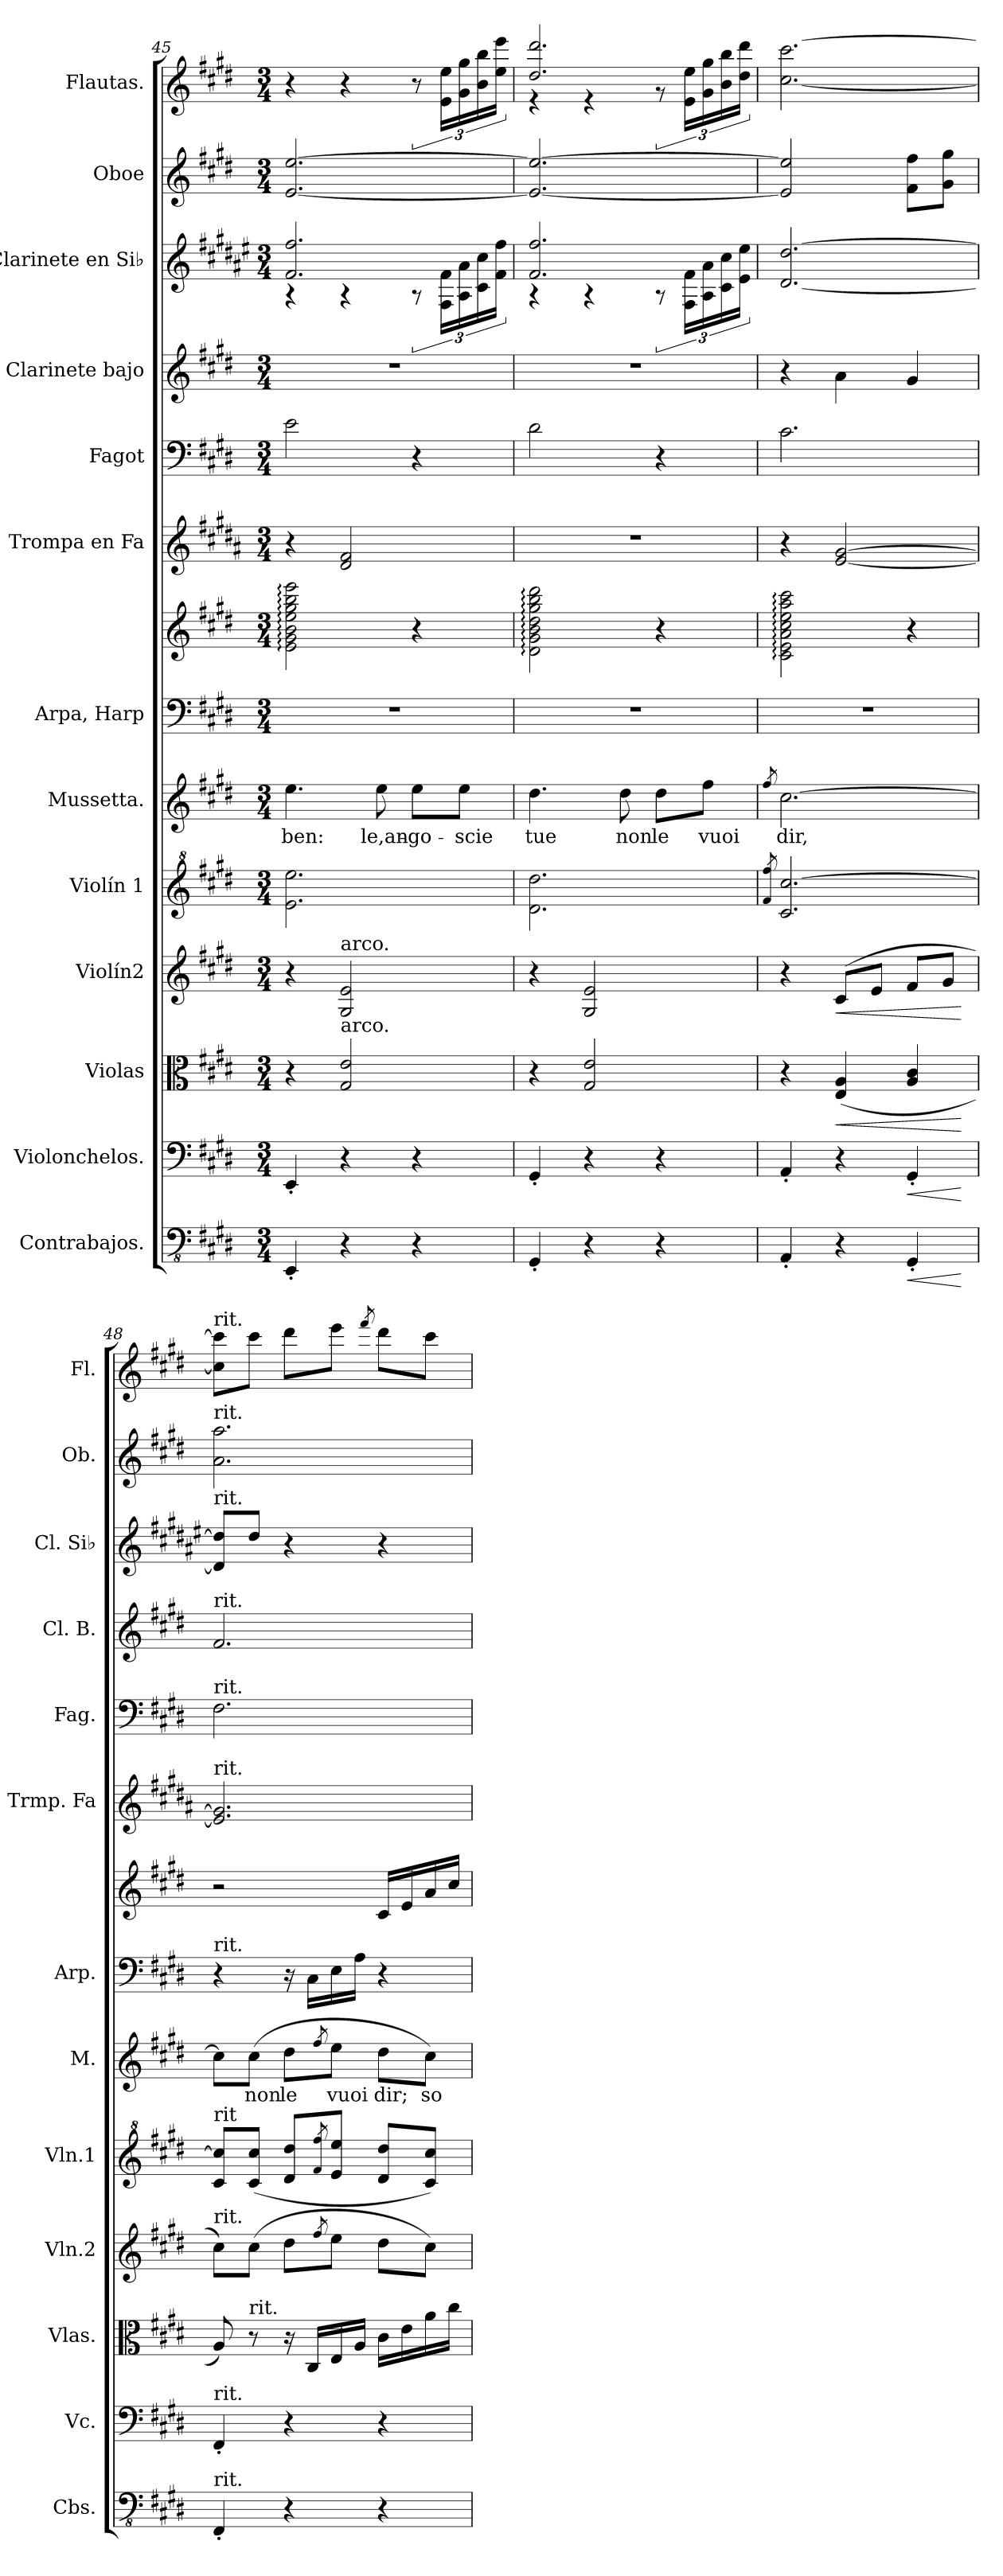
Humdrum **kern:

**kern	**dynam	**kern	**dynam	**kern	**dynam	**kern	**dynam	**kern	**kern	**text	**kern	**kern	**kern	**kern	**kern	**kern	**kern	**kern
*part13	*part13	*part12	*part12	*part11	*part11	*part10	*part10	*part9	*part8	*part8	*part7	*part7	*part6	*part5	*part4	*part3	*part2	*part1
*staff14	*staff14	*staff13	*staff13	*staff12	*staff12	*staff11	*staff11	*staff10	*staff9	*staff9	*staff8	*staff7	*staff6	*staff5	*staff4	*staff3	*staff2	*staff1
*I"Contrabajos.	*	*I"Violonchelos.	*	*I"Violas	*	*I"Violín2	*	*I"Violín 1	*I"Mussetta.	*	*I"Arpa, Harp	*	*I"Trompa en Fa	*I"Fagot	*I"Clarinete bajo	*I"Clarinete en Si♭	*I"Oboe	*I"Flautas.
*I'Cbs.	*	*I'Vc.	*	*I'Vlas.	*	*I'Vln.2	*	*I'Vln.1	*I'M.	*	*I'Arp.	*	*I'Trmp. Fa	*I'Fag.	*I'Cl. B.	*I'Cl. Si♭	*I'Ob.	*I'Fl.
*clefFv4	*	*clefF4	*	*clefC3	*	*clefG2	*	*clefG^2	*clefG2	*	*clefF4	*clefG2	*clefG2	*clefF4	*clefG2	*clefG2	*clefG2	*clefG2
*	*	*	*	*	*	*	*	*	*	*	*	*	*ITrd4c7	*	*ITrd8c14	*ITrd1c2	*	*
*k[f#c#g#d#]	*	*k[f#c#g#d#]	*	*k[f#c#g#d#]	*	*k[f#c#g#d#]	*	*k[f#c#g#d#]	*k[f#c#g#d#]	*	*k[f#c#g#d#]	*k[f#c#g#d#]	*k[f#c#g#d#]	*k[f#c#g#d#]	*k[f#c#g#d#]	*k[f#c#g#d#]	*k[f#c#g#d#]	*k[f#c#g#d#]
*M3/4	*	*M3/4	*	*M3/4	*	*M3/4	*	*M3/4	*M3/4	*	*M3/4	*M3/4	*M3/4	*M3/4	*M3/4	*M3/4	*M3/4	*M3/4
=45	=45	=45	=45	=45	=45	=45	=45	=45	=45	=45	=45	=45	=45	=45	=45	=45	=45	=45
!	!	!	!	!	!	!	!	!	!	!LO:LY:b	!	!	!	!	!	!	!	!
*	*	*	*	*	*	*	*	*	*	*	*	*	*	*	*	*^	*	*
4EEE'/	.	4EE'/	.	4r	.	4r	.	2.ee\ 2.eee\	4.ee\	ben:	2.r	2e\: 2g#\: 2b\: 2ee\: 2gg#\: 2bb\: 2eee\:	4r	2e\	2.r	2.e/ 2.ee/	4r	[2.e/ [2.ee/	4r
!	!	!	!	!	!	!LO:TX:a:t=arco.	!	!	!	!	!	!	!	!	!	!	!	!	!
!	!	!	!	!LO:TX:a:t=arco.	!	!	!	!	!	!	!	!	!	!	!	!	!	!	!
4r	.	4r	.	2G#/ 2e/	.	2G#/ 2e/	.	.	.	.	.	.	2G#/ 2B/	.	.	.	4r	.	4r
!	!	!	!	!	!	!	!	!	!	!LO:LY:b	!	!	!	!	!	!	!	!	!
.	.	.	.	.	.	.	.	.	8ee\	le,an-	.	.	.	.	.	.	.	.	.
!	!	!	!	!	!	!	!	!	!	!LO:LY:b	!	!	!	!	!	!	!	!	!
4r	.	4r	.	.	.	.	.	.	8ee\L	-go-	.	4r	.	4r	.	.	12r	.	12r
.	.	.	.	.	.	.	.	.	.	.	.	.	.	.	.	.	24E\ 24e\LL	.	24e\ 24ee\LL
!	!	!	!	!	!	!	!	!	!	!LO:LY:b	!	!	!	!	!	!	!	!	!
*	*	*	*	*	*	*	*	*	*	*	*	*	*	*	*	*	*Xbrackettup	*	*Xbrackettup
.	.	.	.	.	.	.	.	.	8ee\J	-scie	.	.	.	.	.	.	24G#\ 24g#\	.	24g#\ 24gg#\
.	.	.	.	.	.	.	.	.	.	.	.	.	.	.	.	.	24B\ 24b\	.	24b\ 24bb\
.	.	.	.	.	.	.	.	.	.	.	.	.	.	.	.	.	24e\ 24ee\JJ	.	24ee\ 24eee\JJ
=46	=46	=46	=46	=46	=46	=46	=46	=46	=46	=46	=46	=46	=46	=46	=46	=46	=46	=46	=46
!	!	!	!	!	!	!	!	!	!	!LO:LY:b	!	!	!	!	!	!	!	!	!
*	*	*	*	*	*	*	*	*	*	*	*	*	*	*	*	*	*	*	*^
4GGG#'/	.	4GG#'/	.	4r	.	4r	.	2.dd#\ 2.ddd#\	4.dd#\	tue	2.r	2d#\: 2g#\: 2b\: 2dd#\: 2gg#\: 2bb\: 2ddd#\:	2.r	2d#\	2.r	2.e/ 2.ee/	4r	2.e/_ 2.ee/_	2.dd#/ 2.ddd#/	4r
4r	.	4r	.	2G#/ 2e/	.	2G#/ 2e/	.	.	.	.	.	.	.	.	.	.	4r	.	.	4r
!	!	!	!	!	!	!	!	!	!	!LO:LY:b	!	!	!	!	!	!	!	!	!	!
.	.	.	.	.	.	.	.	.	8dd#\	non	.	.	.	.	.	.	.	.	.	.
!	!	!	!	!	!	!	!	!	!	!LO:LY:b	!	!	!	!	!	!	!	!	!	!
*	*	*	*	*	*	*	*	*	*	*	*	*	*	*	*	*	*brackettup	*	*	*brackettup
4r	.	4r	.	.	.	.	.	.	8dd#\L	le	.	4r	.	4r	.	.	12r	.	.	12r
.	.	.	.	.	.	.	.	.	.	.	.	.	.	.	.	.	24E\ 24e\LL	.	.	24e\ 24ee\LL
!	!	!	!	!	!	!	!	!	!	!LO:LY:b	!	!	!	!	!	!	!	!	!	!
*	*	*	*	*	*	*	*	*	*	*	*	*	*	*	*	*	*Xbrackettup	*	*	*Xbrackettup
.	.	.	.	.	.	.	.	.	8ff#\J	vuoi	.	.	.	.	.	.	24G#\ 24g#\	.	.	24g#\ 24gg#\
.	.	.	.	.	.	.	.	.	.	.	.	.	.	.	.	.	24B\ 24b\	.	.	24b\ 24bb\
.	.	.	.	.	.	.	.	.	.	.	.	.	.	.	.	.	24d#\ 24dd#\JJ	.	.	24dd#\ 24ddd#\JJ
*	*	*	*	*	*	*	*	*	*	*	*	*	*	*	*	*v	*v	*	*v	*v
=47	=47	=47	=47	=47	=47	=47	=47	=47	=47	=47	=47	=47	=47	=47	=47	=47	=47	=47
.	.	.	.	.	.	.	.	8qff#/ 8qfff#/	8qff#/	.	.	.	.	.	.	.	.	.
!	!	!	!	!	!	!	!	!	!	!LO:LY:b	!	!	!	!	!	!	!	!
4AAA'/	.	4AA'/	.	4r	.	4r	.	2.cc#/ [2.ccc#/	[2.cc#\	dir,	2.r	2c#\: 2e\: 2a\: 2cc#\: 2ee\: 2aa\: 2ccc#\:	4r	2.c#\	4r	[2.c#/ [2.cc#/	2e/] 2ee/]	[2.cc#\ [2.ccc#\
!	!	!	!	!	!LO:HP:b	!	!LO:HP:b	!	!	!	!	!	!	!	!	!	!	!
4r	.	4r	.	(<4E/ 4A/	<	(<8c#/L	<	.	.	.	.	.	[2A/ [2c#/	.	4A\	.	.	.
.	.	.	.	.	.	8e/J	.	.	.	.	.	.	.	.	.	.	.	.
!	!LO:HP:b	!	!LO:HP:b	!	!	!	!	!	!	!	!	!	!	!	!	!	!	!
4GGG#'/	<	4GG#'/	<	4A/ 4c#/	.	8f#/L	.	.	.	.	.	4r	.	.	4G#/	.	8f#\ 8ff#\L	.
.	.	.	.	.	.	8g#/J	.	.	.	.	.	.	.	.	.	.	8g#\ 8gg#\J	.
.	[	.	[	.	[	.	[	.	.	.	.	.	.	.	.	.	.	.
!!LO:PB:g=z
=48	=48	=48	=48	=48	=48	=48	=48	=48	=48	=48	=48	=48	=48	=48	=48	=48	=48	=48
!	!	!	!	!	!	!	!	!	!	!	!	!	!	!	!	!	!	!LO:TX:a:t=rit.
!	!	!	!	!	!	!	!	!	!	!	!	!	!	!	!	!	!LO:TX:a:t=rit.	!
!	!	!	!	!	!	!	!	!	!	!	!	!	!	!	!	!LO:TX:a:t=rit.	!	!
!	!	!	!	!	!	!	!	!	!	!	!	!	!	!	!LO:TX:a:t=rit.	!	!	!
!	!	!	!	!	!	!	!	!	!	!	!	!	!	!LO:TX:a:t=rit.	!	!	!	!
!	!	!	!	!	!	!	!	!	!	!	!	!	!LO:TX:a:t=rit.	!	!	!	!	!
!	!	!	!	!	!	!	!	!	!	!	!LO:TX:a:t=rit.	!	!	!	!	!	!	!
!	!	!	!	!	!	!	!	!LO:TX:a:t=rit	!	!	!	!	!	!	!	!	!	!
!	!	!	!	!	!	!LO:TX:a:t=rit.	!	!	!	!	!	!	!	!	!	!	!	!
!	!	!LO:TX:a:t=rit.	!	!	!	!	!	!	!	!	!	!	!	!	!	!	!	!
!LO:TX:a:t=rit.	!	!	!	!	!	!	!	!	!	!	!	!	!	!	!	!	!	!
4FFF#'/	.	4FF#'/	.	8A/)	.	8cc#\L)	.	8cc#/ 8ccc#/]L	8cc#\L]	.	4r	2r	2.A/] 2.c#/]	2.F#\	2.F#/	8c#/] 8cc#/]L	2.a\ 2.aa\	8cc#\] 8ccc#\]L
!	!	!	!	!LO:TX:a:t=rit.	!	!	!	!	!	!	!	!	!	!	!	!	!	!
!	!	!	!	!	!	!	!	!	!	!LO:LY:b	!	!	!	!	!	!	!	!
.	.	.	.	8r	.	(>8cc#\J	.	(<8cc#/ 8ccc#/J	(>8cc#\J	non	.	.	.	.	.	8cc#/J	.	8ccc#\J
!	!	!	!	!	!	!	!	!	!	!LO:LY:b	!	!	!	!	!	!	!	!
4r	.	4r	.	16r	.	8dd#\L	.	8dd#/ 8ddd#/L	8dd#\L	le	16r	.	.	.	.	4r	.	8ddd#\L
.	.	.	.	16C#/LL	.	.	.	.	.	.	16C#\LL	.	.	.	.	.	.	.
.	.	.	.	.	.	8qff#/	.	8qff#/ 8qfff#/	8qff#/	.	.	.	.	.	.	.	.	.
!	!	!	!	!	!	!	!	!	!	!LO:LY:b	!	!	!	!	!	!	!	!
.	.	.	.	16E/	.	8ee\J	.	8ee/ 8eee/J	8ee\J	vuoi	16E\	.	.	.	.	.	.	8eee\J
.	.	.	.	16A/JJ	.	.	.	.	.	.	16A\JJ	.	.	.	.	.	.	.
.	.	.	.	.	.	.	.	.	.	.	.	.	.	.	.	.	.	8qfff#/
!	!	!	!	!	!	!	!	!	!	!LO:LY:b	!	!	!	!	!	!	!	!
4r	.	4r	.	16c#\LL	.	8dd#\L	.	8dd#/ 8ddd#/L	8dd#\L	dir;	4r	16c#/LL	.	.	.	4r	.	8ddd#\L
.	.	.	.	16e\	.	.	.	.	.	.	.	16e/	.	.	.	.	.	.
!	!	!	!	!	!	!	!	!	!	!LO:LY:b	!	!	!	!	!	!	!	!
.	.	.	.	16a\	.	8cc#\J)	.	8cc#/ 8ccc#/J)	8cc#\J)	so	.	16a/	.	.	.	.	.	8ccc#\J
.	.	.	.	16cc#\JJ	.	.	.	.	.	.	.	16cc#/JJ	.	.	.	.	.	.
=	=	=	=	=	=	=	=	=	=	=	=	=	=	=	=	=	=	=
*-	*-	*-	*-	*-	*-	*-	*-	*-	*-	*-	*-	*-	*-	*-	*-	*-	*-	*-
